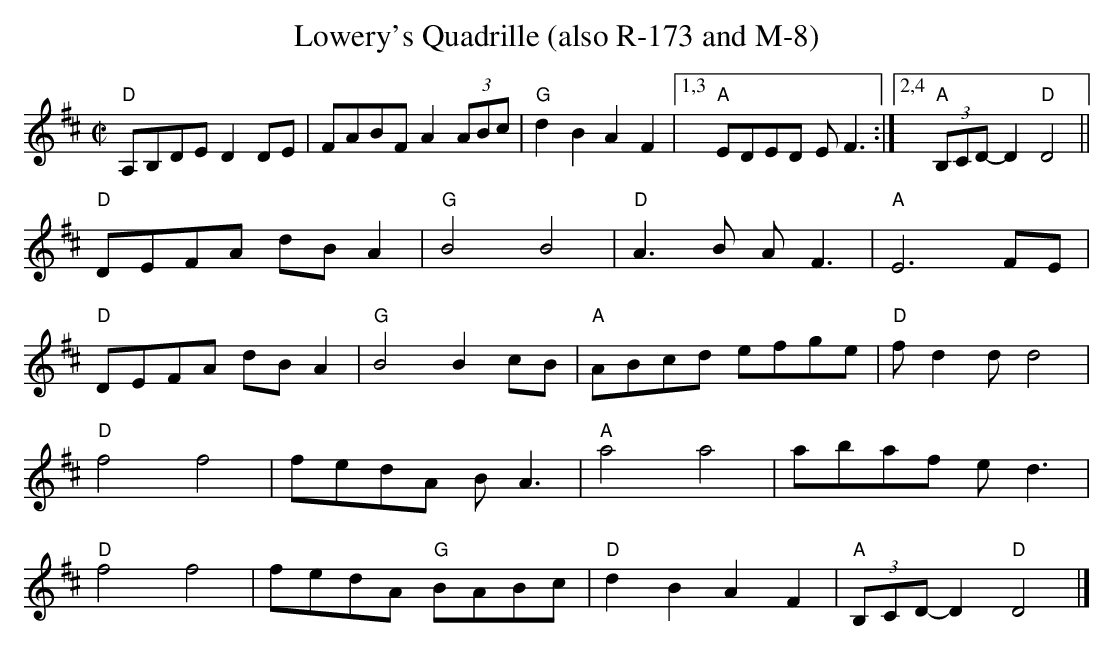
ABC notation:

X:1
T: Lowery's Quadrille (also R-173 and M-8)
M: C|
L: 1/8
K:D
"D"A,B,DE D2 DE|FABF A2 (3ABc|"G"d2 B2 A2 F2|["1,3""A"EDED E F3:|["2,4""A"(3B,CD-D2 "D"D4||
"D"DEFA dB A2|"G"B4 B4|"D"A3B A F3|"A"E6 FE|
"D"DEFA dB A2|"G"B4 B2 cB|"A"ABcd efge|"D"f d2 d d4|
"D"f4 f4|fedA BA3|"A"a4 a4|abaf e d3|
"D"f4 f4|fedA "G"BABc|"D"d2 B2 A2 F2|"A"(3B,CD-D2 "D"D4|]

$SmallLMargin
$SmallRMargin
